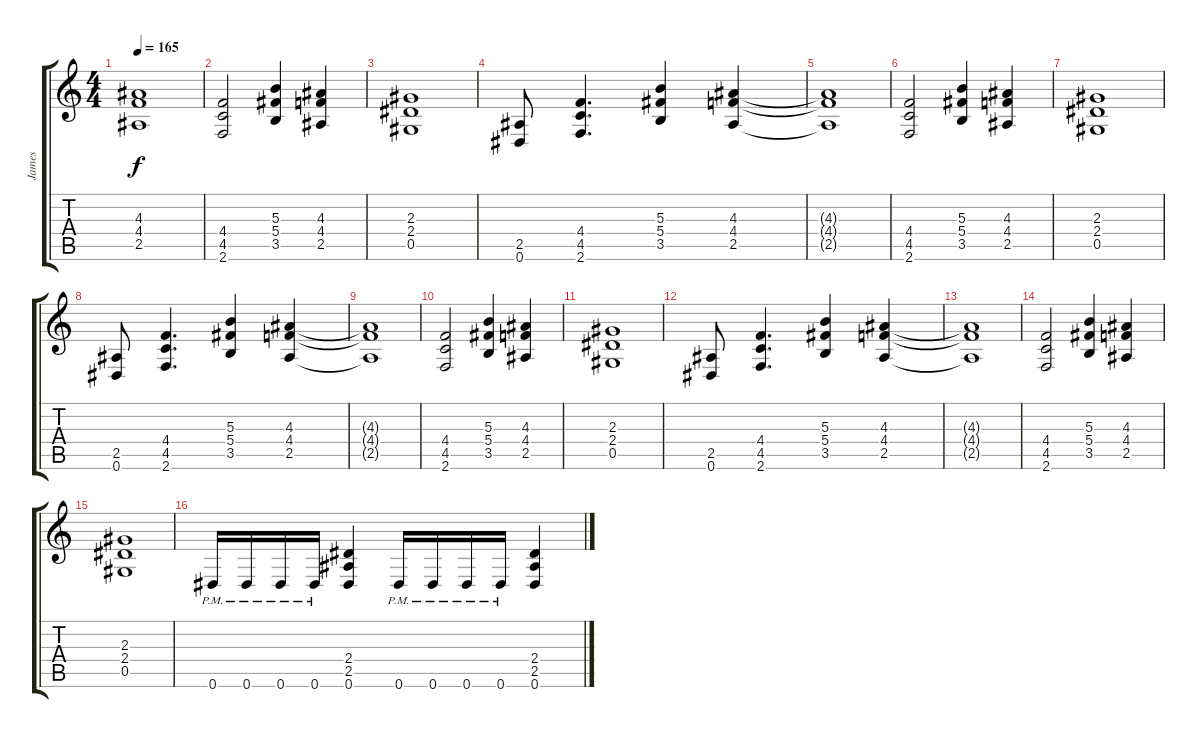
\track ("James" "James") {instrument distortionguitar}
\staff {score tabs}
\tuning (Eb4 Bb3 Gb3 Db3 Ab2 Eb2) {hide}
\ts (4 4)
\tempo 165
\clef g2
\ks c
(4.3{t} 4.4{t} 2.5{t}).1{dy f} |
(4.4 4.5 2.6).2 (5.3 5.4 3.5).4 (4.3 4.4 2.5).4 |
(2.3 2.4 0.5).1 |
(2.5 0.6).8 (4.4 4.5 2.6).4{d} (5.3 5.4 3.5).4 (4.3 4.4 2.5).4 |
(4.3{t} 4.4{t} 2.5{t}).1 |
(4.4 4.5 2.6).2 (5.3 5.4 3.5).4 (4.3 4.4 2.5).4 |
(2.3 2.4 0.5).1 |
(2.5 0.6).8 (4.4 4.5 2.6).4{d} (5.3 5.4 3.5).4 (4.3 4.4 2.5).4 |
(4.3{t} 4.4{t} 2.5{t}).1 |
(4.4 4.5 2.6).2 (5.3 5.4 3.5).4 (4.3 4.4 2.5).4 |
(2.3 2.4 0.5).1 |
(2.5 0.6).8 (4.4 4.5 2.6).4{d} (5.3 5.4 3.5).4 (4.3 4.4 2.5).4 |
(4.3{t} 4.4{t} 2.5{t}).1 |
(4.4 4.5 2.6).2 (5.3 5.4 3.5).4 (4.3 4.4 2.5).4 |
(2.3 2.4 0.5).1 |
0.6{pm}.16 0.6{pm}.16 0.6{pm}.16 0.6{pm}.16 (2.4 2.5 0.6).4 0.6{pm}.16 0.6{pm}.16 0.6{pm}.16 0.6{pm}.16 (2.4 2.5 0.6).4
